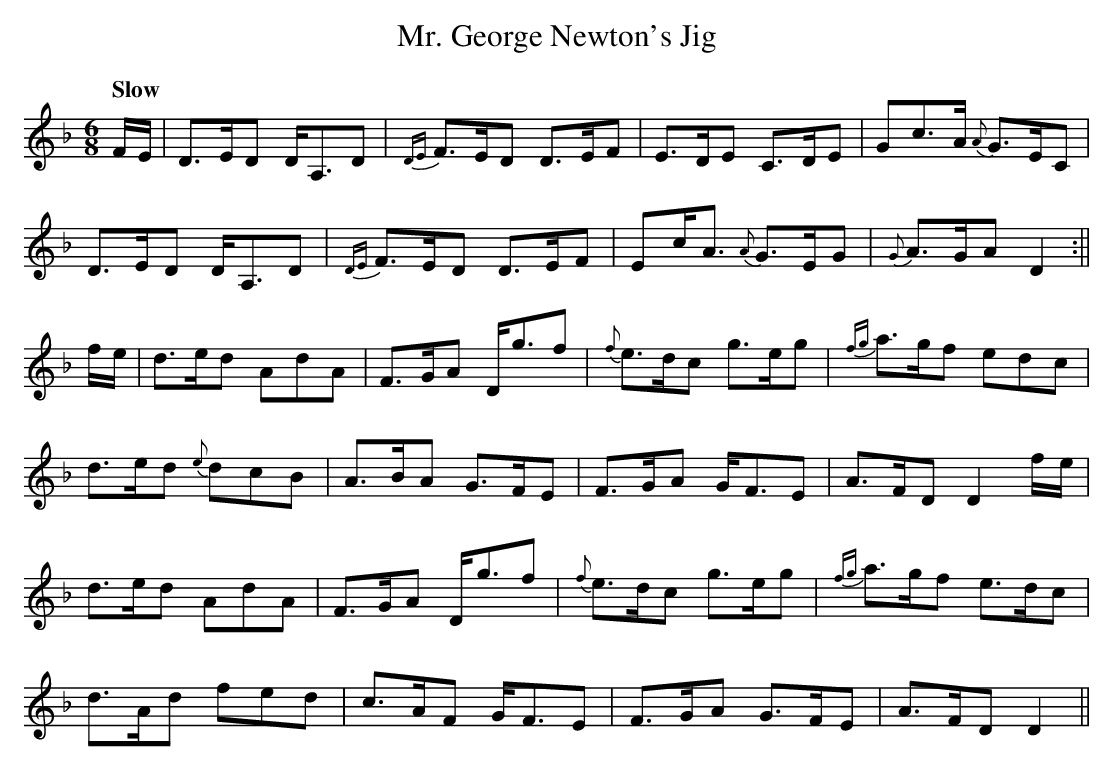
X:1
T:Mr. George Newton's Jig
M:6/8
L:1/8
Q:"Slow"
K:Dmin
F/E/|D>ED D<A,D|{DE}F>ED D>EF|E>DE C>DE|Gc>A {A}G>EC|
D>ED D<A,D|{DE}F>ED D>EF|Ec<A {A}G>EG|{G}A>GA D2:||
f/e/|d>ed AdA|F>GA D<gf|{f}e>dc g>eg|{fg}a>gf edc|
d>ed {e}dcB|A>BA G>FE|F>GA G<FE|A>FD D2 f/e/|
d>ed AdA|F>GA D<gf|{f}e>dc g>eg|{fg}a>gf e>dc|
d>Ad fed|c>AF G<FE|F>GA G>FE|A>FD D2||
